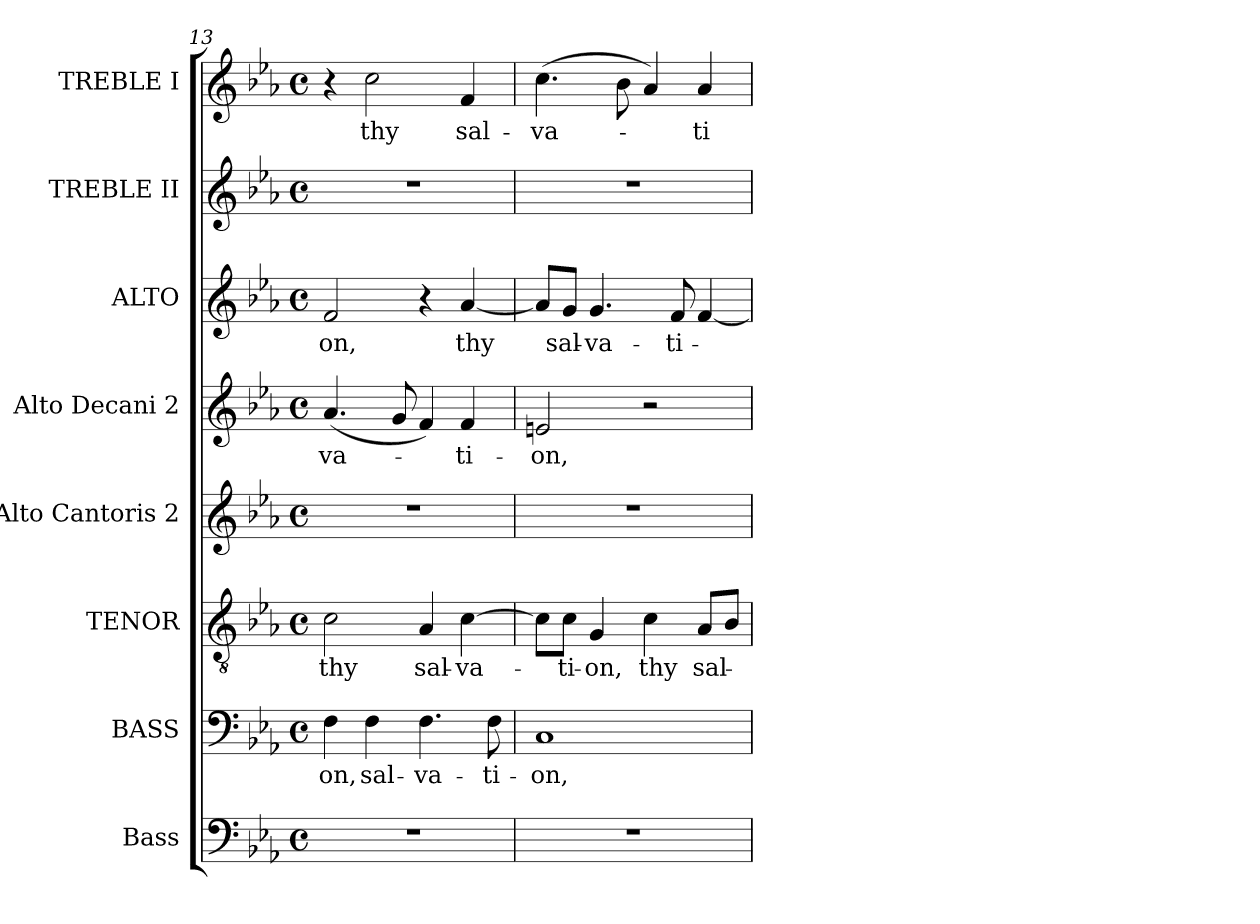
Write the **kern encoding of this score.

**kern	**kern	**text	**kern	**text	**kern	**kern	**text	**kern	**text	**kern	**kern	**text
*part8	*part7	*part7	*part6	*part6	*part5	*part4	*part4	*part3	*part3	*part2	*part1	*part1
*staff8	*staff7	*staff7	*staff6	*staff6	*staff5	*staff4	*staff4	*staff3	*staff3	*staff2	*staff1	*staff1
*I"Bass	*I"BASS	*	*I"TENOR	*	*I"Alto Cantoris 2	*I"Alto Decani 2	*	*I"ALTO	*	*I"TREBLE II	*I"TREBLE I	*
*I'B.	*I'B.	*	*I'T.	*	*I'A.Can.2	*I'A.Dec.2	*	*	*	*	*	*
!!LO:LB:g=z
*clefF4	*clefF4	*	*clefGv2	*	*clefG2	*clefG2	*	*clefG2	*	*clefG2	*clefG2	*
*	*	*	*ITrd7c12	*	*	*	*	*	*	*	*	*
*k[b-e-a-]	*k[b-e-a-]	*	*k[b-e-a-]	*	*k[b-e-a-]	*k[b-e-a-]	*	*k[b-e-a-]	*	*k[b-e-a-]	*k[b-e-a-]	*
*E-:	*E-:	*	*E-:	*	*E-:	*E-:	*	*E-:	*	*E-:	*E-:	*
*M4/4	*M4/4	*	*M4/4	*	*M4/4	*M4/4	*	*M4/4	*	*M4/4	*M4/4	*
*met(c)	*met(c)	*	*met(c)	*	*met(c)	*met(c)	*	*met(c)	*	*met(c)	*met(c)	*
=13	=13	=13	=13	=13	=13	=13	=13	=13	=13	=13	=13	=13
!	!	!LO:LY:b:color=#000000	!	!	!	!	!	!	!	!	!	!
!	!	!	!	!LO:LY:b:color=#000000	!	!	!	!	!	!	!	!
!	!	!	!	!	!	!	!LO:LY:b:color=#000000	!	!	!	!	!
!	!	!	!	!	!	!	!	!	!LO:LY:b:color=#000000	!	!	!
1r	4Fi\	-on,	2Ci\	thy	1r	(4.a-i/	-va-	2fi/	-on,	1r	4r	.
!	!	!LO:LY:b:color=#000000	!	!	!	!	!	!	!	!	!	!
!	!	!	!	!	!	!	!	!	!	!	!	!LO:LY:b:color=#000000
.	4Fi\	sal-	.	.	.	.	.	.	.	.	2cci\	thy
.	.	.	.	.	.	8gi/	.	.	.	.	.	.
!	!	!LO:LY:b:color=#000000	!	!	!	!	!	!	!	!	!	!
!	!	!	!	!LO:LY:b:color=#000000	!	!	!	!	!	!	!	!
.	4.Fi\	-va-	4AA-i/	sal-	.	4fi/)	.	4r	.	.	.	.
!	!	!	!	!LO:LY:b:color=#000000	!	!	!	!	!	!	!	!
!	!	!	!	!	!	!	!LO:LY:b:color=#000000	!	!	!	!	!
!	!	!	!	!	!	!	!	!	!LO:LY:b:color=#000000	!	!	!
!	!	!	!	!	!	!	!	!	!	!	!	!LO:LY:b:color=#000000
.	.	.	[4Ci\	-va-	.	4fi/	-ti-	[4a-i/	thy	.	4fi/	sal-
!	!	!LO:LY:b:color=#000000	!	!	!	!	!	!	!	!	!	!
.	8Fi\	-ti-	.	.	.	.	.	.	.	.	.	.
=14	=14	=14	=14	=14	=14	=14	=14	=14	=14	=14	=14	=14
!	!	!LO:LY:b:color=#000000	!	!	!	!	!	!	!	!	!	!
!	!	!	!	!	!	!	!LO:LY:b:color=#000000	!	!	!	!	!
!	!	!	!	!	!	!	!	!	!	!	!	!LO:LY:b:color=#000000
1r	1Ci	-on,	8Ci\L]	.	1r	2eni/	-on,	8a-i/L]	.	1r	(4.cci\	-va-
!	!	!	!	!LO:LY:b:color=#000000	!	!	!	!	!	!	!	!
!	!	!	!	!	!	!	!	!	!LO:LY:b:color=#000000	!	!	!
.	.	.	8Ci\J	-ti-	.	.	.	8gi/J	sal-	.	.	.
!	!	!	!	!LO:LY:b:color=#000000	!	!	!	!	!	!	!	!
!	!	!	!	!	!	!	!	!	!LO:LY:b:color=#000000	!	!	!
.	.	.	4GGi/	-on,	.	.	.	4.gi/	-va-	.	.	.
.	.	.	.	.	.	.	.	.	.	.	8b-i\	.
!	!	!	!	!LO:LY:b:color=#000000	!	!	!	!	!	!	!	!
.	.	.	4Ci\	thy	.	2r	.	.	.	.	4a-i/)	.
!	!	!	!	!	!	!	!	!	!LO:LY:b:color=#000000	!	!	!
.	.	.	.	.	.	.	.	8fi/	-ti-	.	.	.
!	!	!	!	!LO:LY:b:color=#000000	!	!	!	!	!	!	!	!
!	!	!	!	!	!	!	!	!	!	!	!	!LO:LY:b:color=#000000
.	.	.	8AA-i/L	sal-	.	.	.	[4fi/	.	.	4a-i/	-ti-
.	.	.	8BB-i/J	.	.	.	.	.	.	.	.	.
=	=	=	=	=	=	=	=	=	=	=	=	=
*-	*-	*-	*-	*-	*-	*-	*-	*-	*-	*-	*-	*-
